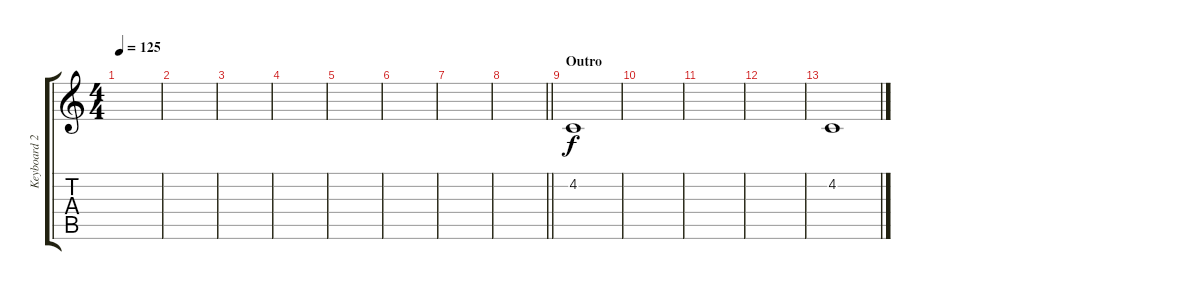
\track ("Keyboard 2" "Keyboard 2") {instrument fx7echoes}
\staff {score tabs}
\tuning (Db4 Ab3 E3 B2 Gb2 B1) {hide}
\ts (4 4)
\tempo 125
\clef g2
\ks c
|
|
|
|
|
|
|
\barLineRight lightlight
|
\section ("" "Outro")
4.2.1 |
|
|
|
4.2.1
